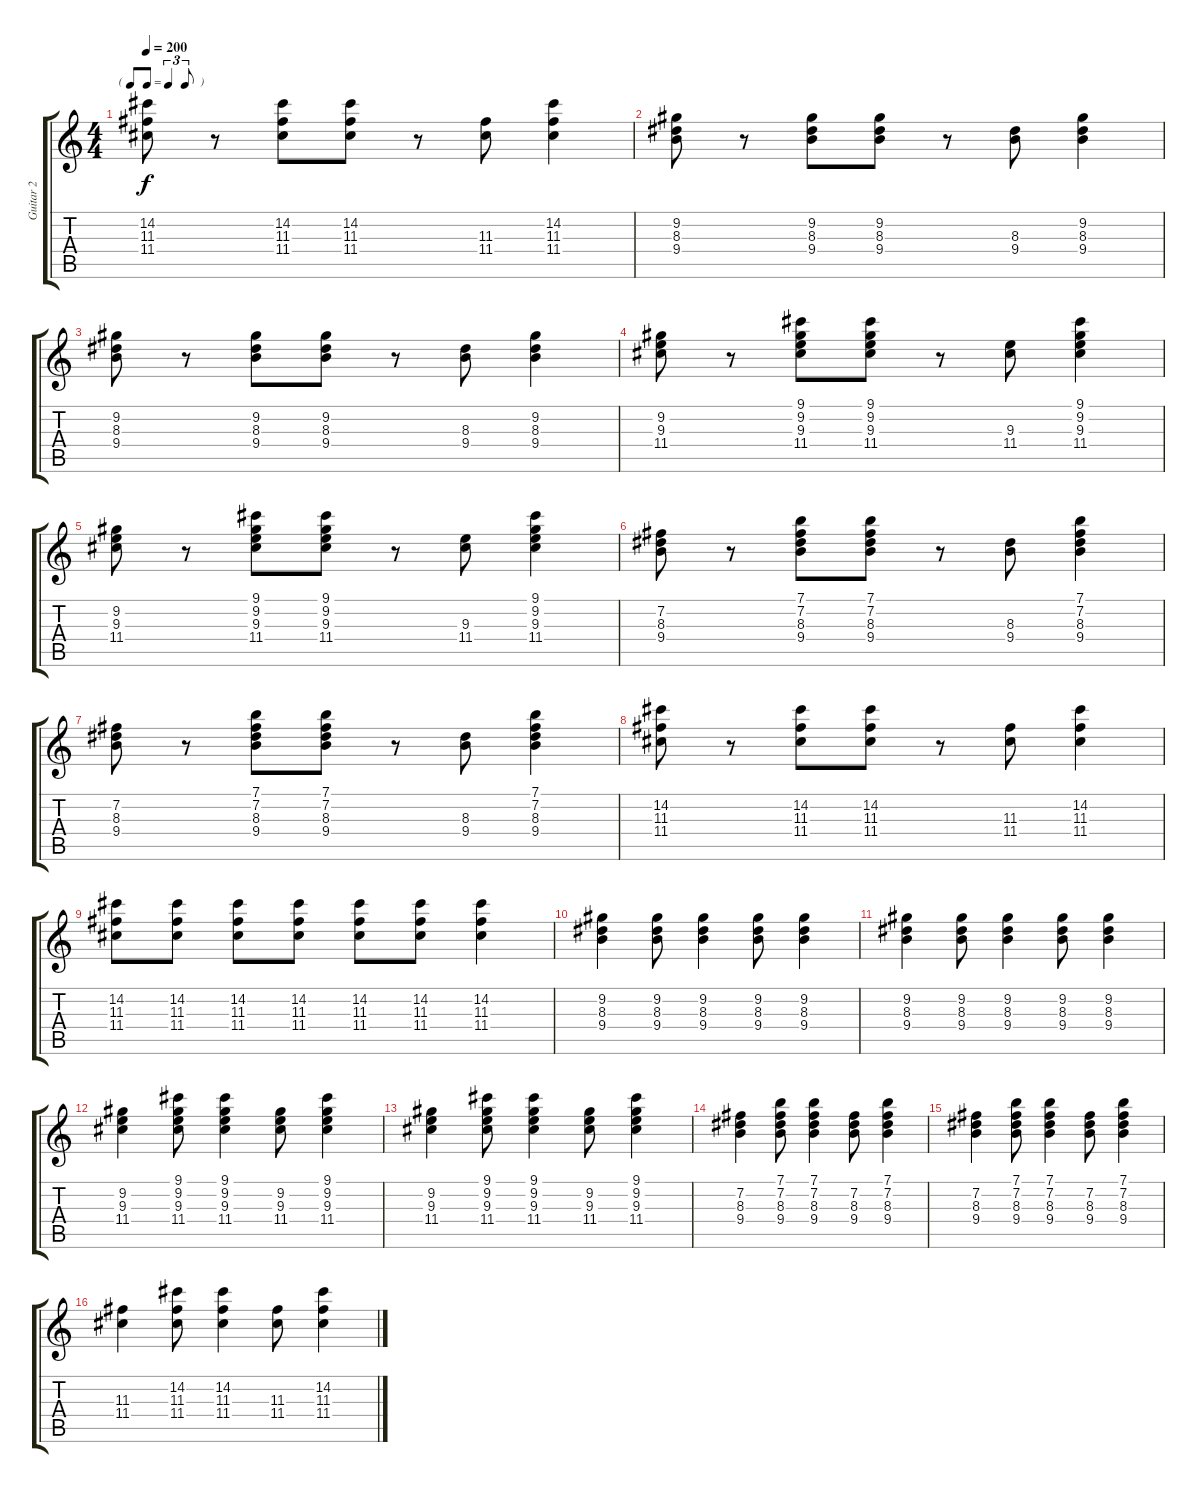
\track ("Guitar 2" "Guitar 2") {instrument acousticguitarsteel}
\staff {score tabs}
\tuning (E4 B3 G3 D3 A2 E2) {hide}
\ts (4 4)
\tf triplet8th
\tempo 200
\clef g2
\ks c
(14.2 11.3 11.4).8{dy f} r.8 (14.2 11.3 11.4).8 (14.2 11.3 11.4).8 r.8 (11.3 11.4).8 (14.2 11.3 11.4).4 |
(9.2 8.3 9.4).8 r.8 (9.2 8.3 9.4).8 (9.2 8.3 9.4).8 r.8 (8.3 9.4).8 (9.2 8.3 9.4).4 |
(9.2 8.3 9.4).8 r.8 (9.2 8.3 9.4).8 (9.2 8.3 9.4).8 r.8 (8.3 9.4).8 (9.2 8.3 9.4).4 |
(9.2 9.3 11.4).8 r.8 (9.1 9.2 9.3 11.4).8 (9.1 9.2 9.3 11.4).8 r.8 (9.3 11.4).8 (9.1 9.2 9.3 11.4).4 |
(9.2 9.3 11.4).8 r.8 (9.1 9.2 9.3 11.4).8 (9.1 9.2 9.3 11.4).8 r.8 (9.3 11.4).8 (9.1 9.2 9.3 11.4).4 |
(7.2 8.3 9.4).8 r.8 (7.1 7.2 8.3 9.4).8 (7.1 7.2 8.3 9.4).8 r.8 (8.3 9.4).8 (7.1 7.2 8.3 9.4).4 |
(7.2 8.3 9.4).8 r.8 (7.1 7.2 8.3 9.4).8 (7.1 7.2 8.3 9.4).8 r.8 (8.3 9.4).8 (7.1 7.2 8.3 9.4).4 |
(14.2 11.3 11.4).8 r.8 (14.2 11.3 11.4).8 (14.2 11.3 11.4).8 r.8 (11.3 11.4).8 (14.2 11.3 11.4).4 |
(14.2 11.3 11.4).8 (14.2 11.3 11.4).8 (14.2 11.3 11.4).8 (14.2 11.3 11.4).8 (14.2 11.3 11.4).8 (14.2 11.3 11.4).8 (14.2 11.3 11.4).4 |
(9.2 8.3 9.4).4 (9.2 8.3 9.4).8 (9.2 8.3 9.4).4 (9.2 8.3 9.4).8 (9.2 8.3 9.4).4 |
(9.2 8.3 9.4).4 (9.2 8.3 9.4).8 (9.2 8.3 9.4).4 (9.2 8.3 9.4).8 (9.2 8.3 9.4).4 |
(9.2 9.3 11.4).4 (9.1 9.2 9.3 11.4).8 (9.1 9.2 9.3 11.4).4 (9.2 9.3 11.4).8 (9.1 9.2 9.3 11.4).4 |
(9.2 9.3 11.4).4 (9.1 9.2 9.3 11.4).8 (9.1 9.2 9.3 11.4).4 (9.2 9.3 11.4).8 (9.1 9.2 9.3 11.4).4 |
(7.2 8.3 9.4).4 (7.1 7.2 8.3 9.4).8 (7.1 7.2 8.3 9.4).4 (7.2 8.3 9.4).8 (7.1 7.2 8.3 9.4).4 |
(7.2 8.3 9.4).4 (7.1 7.2 8.3 9.4).8 (7.1 7.2 8.3 9.4).4 (7.2 8.3 9.4).8 (7.1 7.2 8.3 9.4).4 |
(11.3 11.4).4 (14.2 11.3 11.4).8 (14.2 11.3 11.4).4 (11.3 11.4).8 (14.2 11.3 11.4).4
